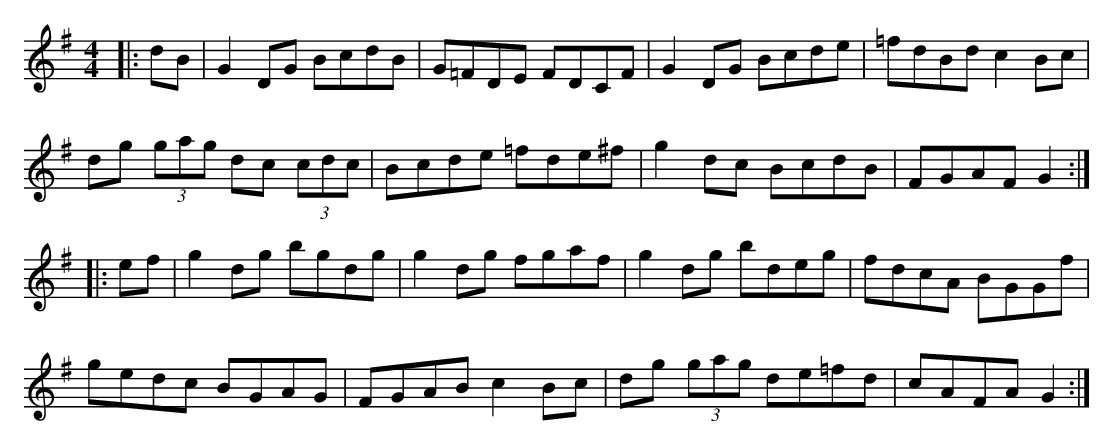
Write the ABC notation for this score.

X:1
M:4/4
K:G
|:dB|G2 DG BcdB|G=FDE FDCF|G2 DG Bcde|=fdBd c2 Bc|
dg (3gag dc (3cdc|Bcde =fde^f|g2dc BcdB|FGAF G2:|
|:ef|g2 dg bgdg|g2dg fgaf|g2 dg bdeg|fdcA BGGf|
gedc BGAG|FGAB c2 Bc|dg (3gag de=fd|cAFA G2:|
